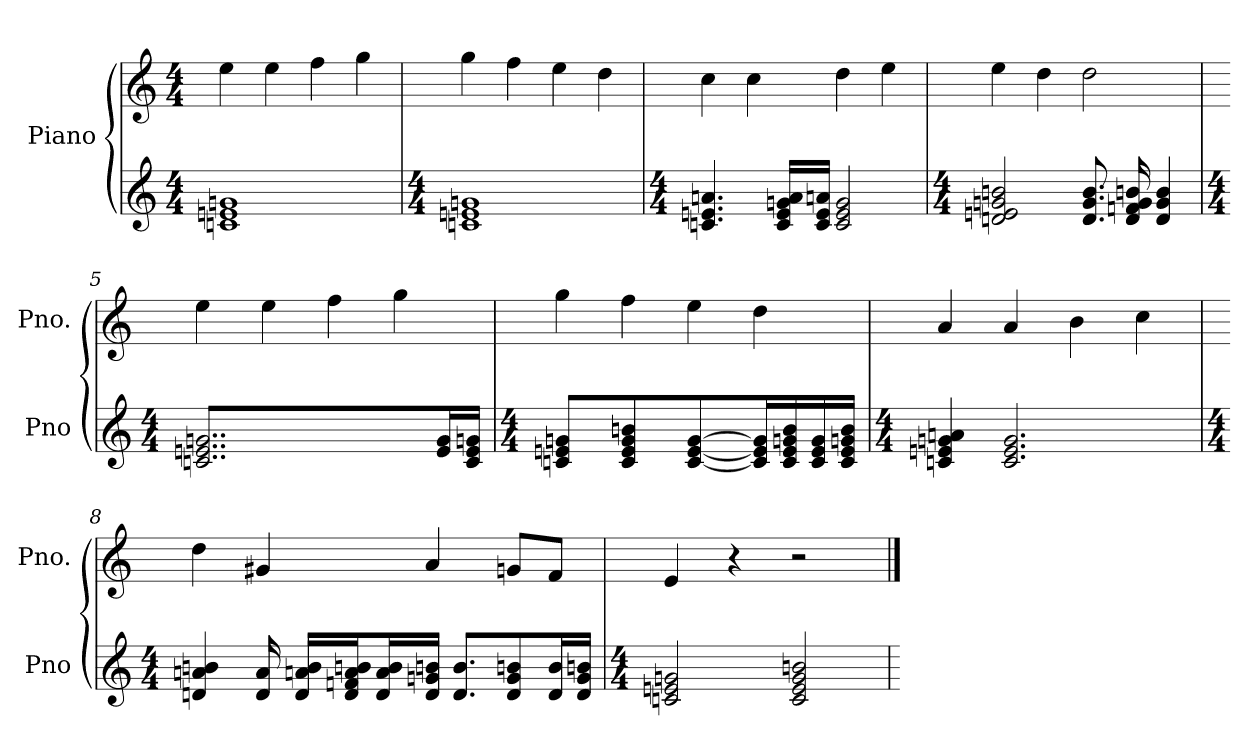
**kern	**kern
*part2	*part1
*staff2	*staff1
*I"Piano	*I"Piano
*I'Pno	*I'Pno.
*	*clefG2
*k[]	*k[]
*M4/4	*M4/4
=1	=1
1cn 1en 1gn	4ee\
.	4ee\
.	4ff\
.	4gg\
=2	=2
*k[]	*
*C:	*
*M4/4	*
1cn 1en 1gn	4gg\
.	4ff\
.	4ee\
.	4dd\
=3	=3
*k[]	*
*C:	*
*M4/4	*
4.cn 4.en 4.an	4cc\
.	4cc\
16c 16e 16gn 16aLL	.
16c 16e 16anJJ	.
2c 2e 2g	4dd\
.	4ee\
=4	=4
*k[]	*
*C:	*
*M4/4	*
2dn 2en 2gn 2bn	4ee\
.	4dd\
8.d 8.g 8.b	2dd\
16d 16fn 16g 16bn	.
4d 4g 4b	.
=5	=5
*k[]	*
*C:	*
*M4/4	*
2..cn 2..en 2..gn	4ee\
.	4ee\
.	4ff\
.	4gg\
16e 16g	.
16c 16e 16gnJJ	.
=6	=6
*k[]	*
*C:	*
*M4/4	*
4cn 4en 4gn	4gg\
4c 4e 4g 4bn	4ff\
[4c [4e [4g	4ee\
16c] 16e] 16g]	4dd\
16c 16e 16gn 16bLL	.
16c 16e 16gJ	.
16c 16e 16gn 16bJJ	.
=7	=7
*k[]	*
*C:	*
*M4/4	*
4cn 4en 4gn 4an	4a/
2.c 2.e 2.g	4a/
.	4b\
.	4cc\
=8	=8
*k[]	*
*C:	*
*M4/4	*
4dn 4an 4bn	4dd\
16d 16a	4g#X/
16d 16an 16bLL	.
16d 16fn 16a 16bnJ	.
16d 16a 16bL	.
16d 16gn 16bnJJ	4a/
8.d 8.bL	.
8d 8g 8bn	8gn/L
16d 16bL	8f/J
16d 16g 16bnJJ	.
=9	=9
*k[]	*
*C:	*
*M4/4	*
2cn 2en 2gn	4e/
.	4r
2c 2e 2g 2bn	2r
=	==
*-	*-
